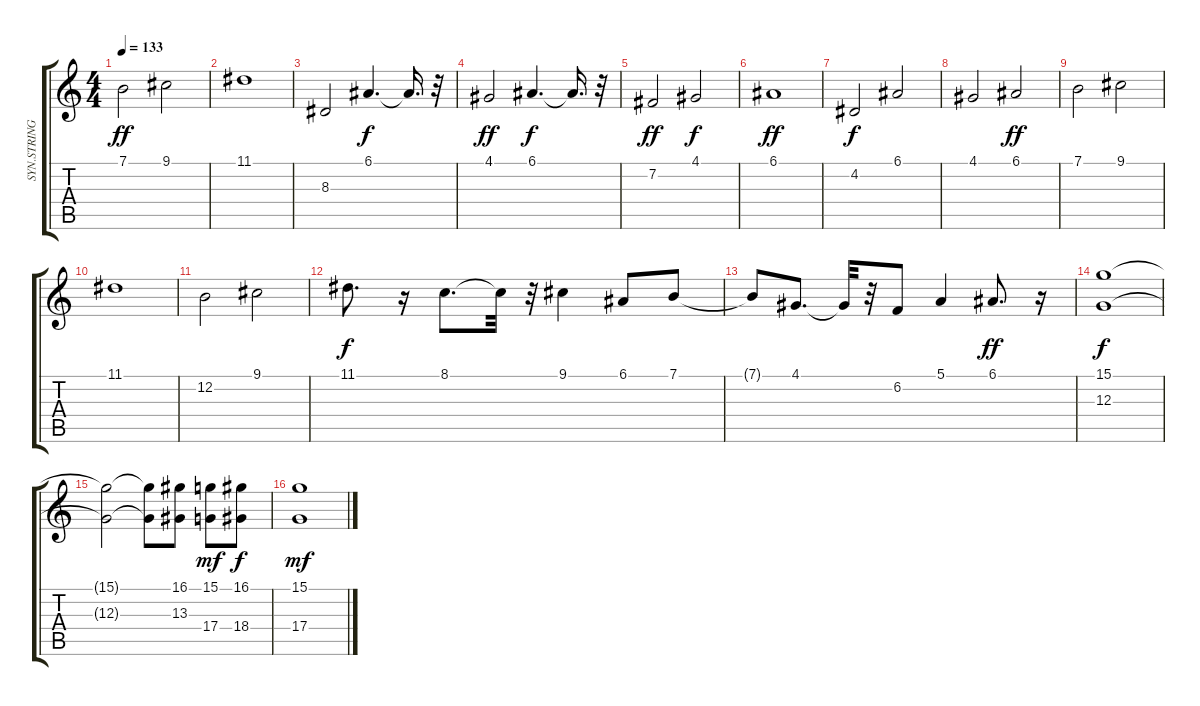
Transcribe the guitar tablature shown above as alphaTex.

\track ("SYN.STRINGS                         " "SYN.STRING") {instrument synthstrings1}
\staff {score tabs}
\tuning (E4 B3 G3 D3 A2 E2) {hide}
\ts (4 4)
\tempo 133
\clef g2
\ks c
7.1.2{dy ff} 9.1.2 |
11.1.1 |
8.3.2 6.1.4{d dy f} 6.1{t}.16{d} r.32 |
4.1.2{dy ff} 6.1.4{d dy f} 6.1{t}.16{d} r.32 |
7.2.2{dy ff} 4.1.2{dy f} |
6.1.1{dy ff} |
4.2.2{dy f} 6.1.2 |
4.1.2 6.1.2{dy ff} |
7.1.2 9.1.2 |
11.1.1 |
12.2.2 9.1.2 |
11.1.8{d dy f} r.16 8.1.8{d} 8.1{t}.32 r.32 9.1.4 6.1.8 7.1.8 |
7.1{t}.8 4.1.8{d} 4.1{t}.32 r.32 6.2.8 5.1.4 6.1.8{d dy ff} r.16 |
(15.1 12.3).1{dy f} |
(15.1{t} 12.3{t}).2 (15.1{t} 12.3{t}).8 (16.1 13.3).8 (15.1 17.4).8{dy mf} (16.1 18.4).8{dy f} |
(15.1 17.4).1{dy mf}
